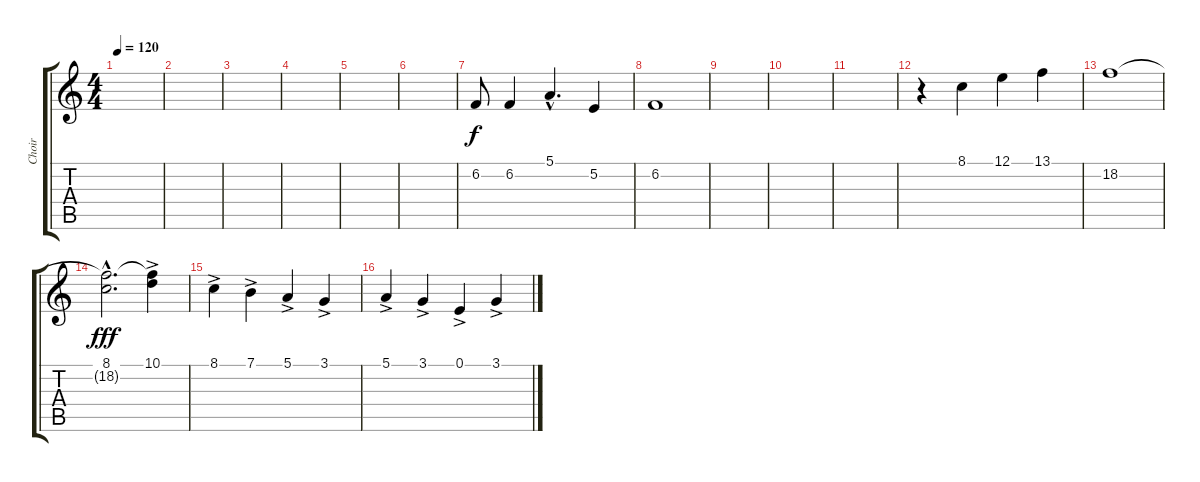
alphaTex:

\track ("Choir" "Choir") {instrument pad4choir}
\staff {score tabs}
\tuning (E4 B3 G3 D3 A2 E2) {hide}
\ts (4 4)
\tempo 120
\clef g2
\ks c
|
|
|
|
|
|
6.2.8{dy f instrument pad4choir} 6.2.4 5.1{hac}.4{d} 5.2.4 |
6.2.1 |
|
|
|
r.4 8.1.4 12.1.4 13.1.4 |
18.2.1 |
(8.1{hac} 18.2{hac t}).2{d dy fff instrument pad4choir} (10.1{ac} 18.2{t}).4 |
8.1{ac}.4 7.1{ac}.4 5.1{ac}.4 3.1{ac}.4 |
5.1{ac}.4 3.1{ac}.4 0.1{ac}.4 3.1{ac}.4
